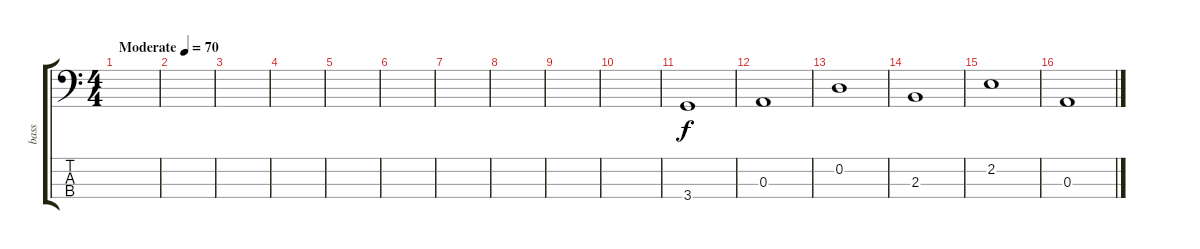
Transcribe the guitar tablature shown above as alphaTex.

\track ("bass" "bass") {instrument electricbassfinger}
\staff {score tabs}
\tuning (G2 D2 A1 E1) {hide}
\ts (4 4)
\tempo (70 "Moderate")
\clef f4
\ks c
|
|
|
|
|
|
|
|
|
|
3.4.1 |
0.3.1 |
0.2.1 |
2.3.1 |
2.2.1 |
0.3.1
